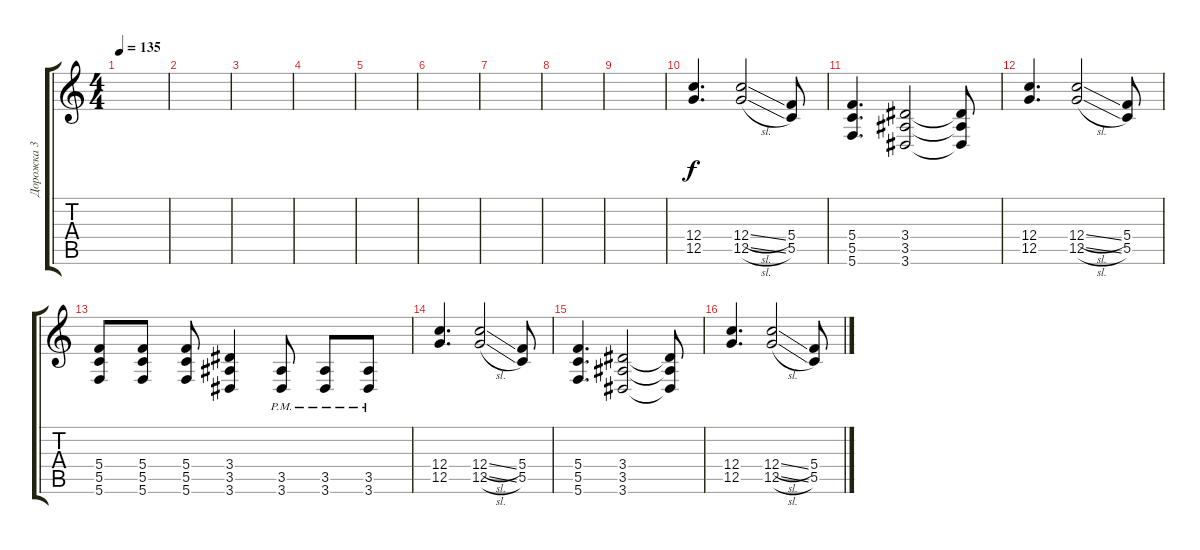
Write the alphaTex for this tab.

\track ("Дорожка 3" "Дорожка 3") {instrument electricguitarclean}
\staff {score tabs}
\tuning (D4 A3 F3 C3 G2 C2) {hide}
\ts (4 4)
\tempo 135
\clef g2
\ks c
|
|
|
|
|
|
|
|
|
(12.4 12.5).4{d} (12.4{sl} 12.5{sl}).2 (5.4 5.5).8 |
(5.4 5.5 5.6).4{d} (3.4 3.5 3.6).2 (3.4{t} 3.5{t} 3.6{t}).8 |
(12.4 12.5).4{d} (12.4{sl} 12.5{sl}).2 (5.4 5.5).8 |
(5.4 5.5 5.6).8 (5.4 5.5 5.6).8 (5.4 5.5 5.6).8 (3.4 3.5 3.6).4 (3.5{pm} 3.6{pm}).8 (3.5{pm} 3.6{pm}).8 (3.5{pm} 3.6{pm}).8 |
(12.4 12.5).4{d} (12.4{sl} 12.5{sl}).2 (5.4 5.5).8 |
(5.4 5.5 5.6).4{d} (3.4 3.5 3.6).2 (3.4{t} 3.5{t} 3.6{t}).8 |
(12.4 12.5).4{d} (12.4{sl} 12.5{sl}).2 (5.4 5.5).8
